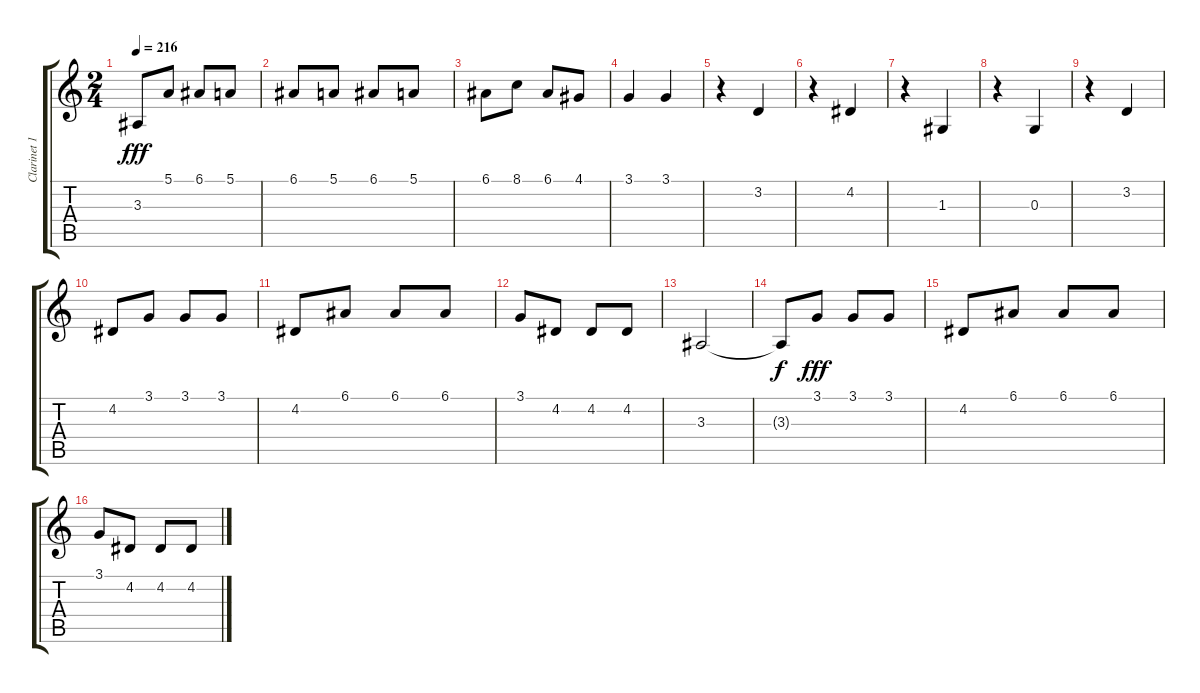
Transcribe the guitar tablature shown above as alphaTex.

\track ("Clarinet 1" "Clarinet 1") {instrument clarinet}
\staff {score tabs}
\tuning (E4 B3 G3 D3 A2 E2) {hide}
\ts (2 4)
\tempo 216
\clef g2
\ks c
3.3.8{dy fff} 5.1.8 6.1.8 5.1.8 |
6.1.8 5.1.8 6.1.8 5.1.8 |
6.1.8 8.1.8 6.1.8 4.1.8 |
3.1.4 3.1.4 |
r.4 3.2.4 |
r.4 4.2.4 |
r.4 1.3.4 |
r.4 0.3.4 |
r.4 3.2.4 |
4.2.8 3.1.8 3.1.8 3.1.8 |
4.2.8 6.1.8 6.1.8 6.1.8 |
3.1.8 4.2.8 4.2.8 4.2.8 |
3.3.2 |
3.3{t}.8{dy f} 3.1.8{dy fff} 3.1.8 3.1.8 |
4.2.8 6.1.8 6.1.8 6.1.8 |
3.1.8 4.2.8 4.2.8 4.2.8
